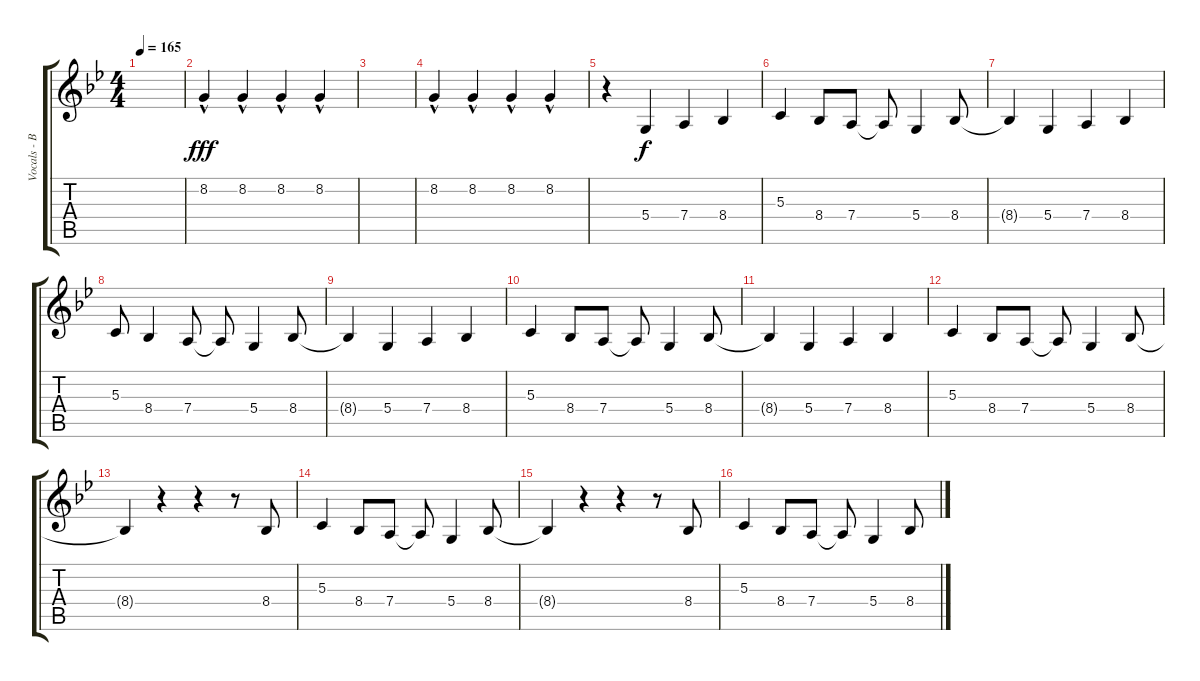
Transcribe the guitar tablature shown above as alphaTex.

\track ("Vocals - Ben" "Vocals - B") {instrument lead1square}
\staff {score tabs}
\tuning (E4 B3 G3 D3 A2 D2) {hide}
\ts (4 4)
\tempo 165
\clef g2
\ks gminor
|
8.2{hac}.4{dy fff} 8.2{hac}.4 8.2{hac}.4 8.2{hac}.4 |
|
8.2{hac}.4 8.2{hac}.4 8.2{hac}.4 8.2{hac}.4 |
r.4 5.4.4{dy f} 7.4.4 8.4.4 |
5.3.4 8.4.8 7.4.8 7.4{t}.8 5.4.4 8.4.8 |
8.4{t}.4 5.4.4 7.4.4 8.4.4 |
5.3.8 8.4.4 7.4.8 7.4{t}.8 5.4.4 8.4.8 |
8.4{t}.4 5.4.4 7.4.4 8.4.4 |
5.3.4 8.4.8 7.4.8 7.4{t}.8 5.4.4 8.4.8 |
8.4{t}.4 5.4.4 7.4.4 8.4.4 |
5.3.4 8.4.8 7.4.8 7.4{t}.8 5.4.4 8.4.8 |
8.4{t}.4 r.4 r.4 r.8 8.4.8 |
5.3.4 8.4.8 7.4.8 7.4{t}.8 5.4.4 8.4.8 |
8.4{t}.4 r.4 r.4 r.8 8.4.8 |
5.3.4 8.4.8 7.4.8 7.4{t}.8 5.4.4 8.4.8
